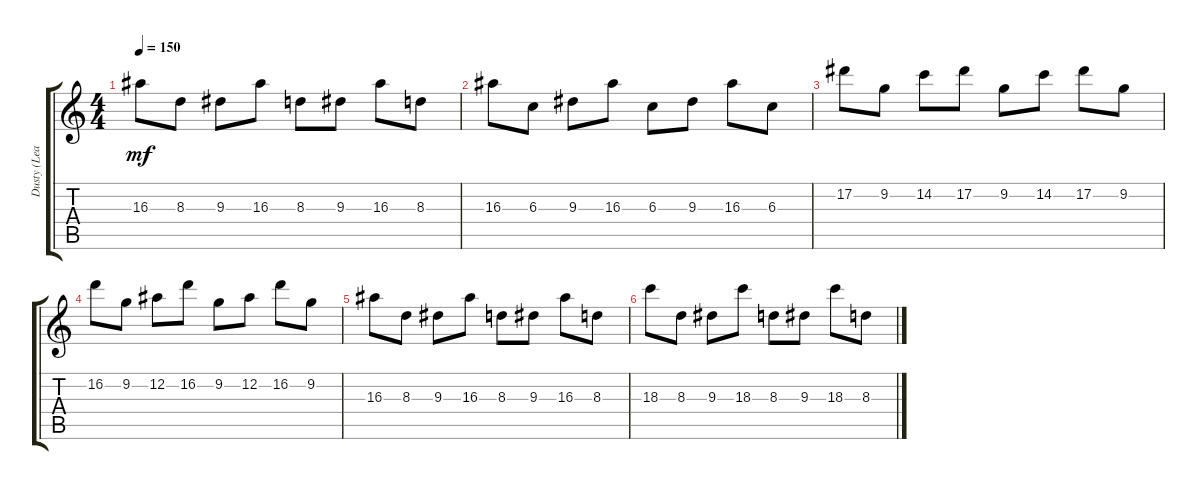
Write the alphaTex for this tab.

\track ("Dusty (Lead)" "Dusty (Lea") {instrument distortionguitar}
\staff {score tabs}
\tuning (Eb4 Bb3 Gb3 Db3 Ab2 Db2) {hide}
\ts (4 4)
\tempo 150
\clef g2
\ks c
16.3.8{dy mf} 8.3.8 9.3.8 16.3.8 8.3.8 9.3.8 16.3.8 8.3.8 |
16.3.8 6.3.8 9.3.8 16.3.8 6.3.8 9.3.8 16.3.8 6.3.8 |
17.2.8 9.2.8 14.2.8 17.2.8 9.2.8 14.2.8 17.2.8 9.2.8 |
16.2.8 9.2.8 12.2.8 16.2.8 9.2.8 12.2.8 16.2.8 9.2.8 |
16.3.8 8.3.8 9.3.8 16.3.8 8.3.8 9.3.8 16.3.8 8.3.8 |
18.3.8 8.3.8 9.3.8 18.3.8 8.3.8 9.3.8 18.3.8 8.3.8
